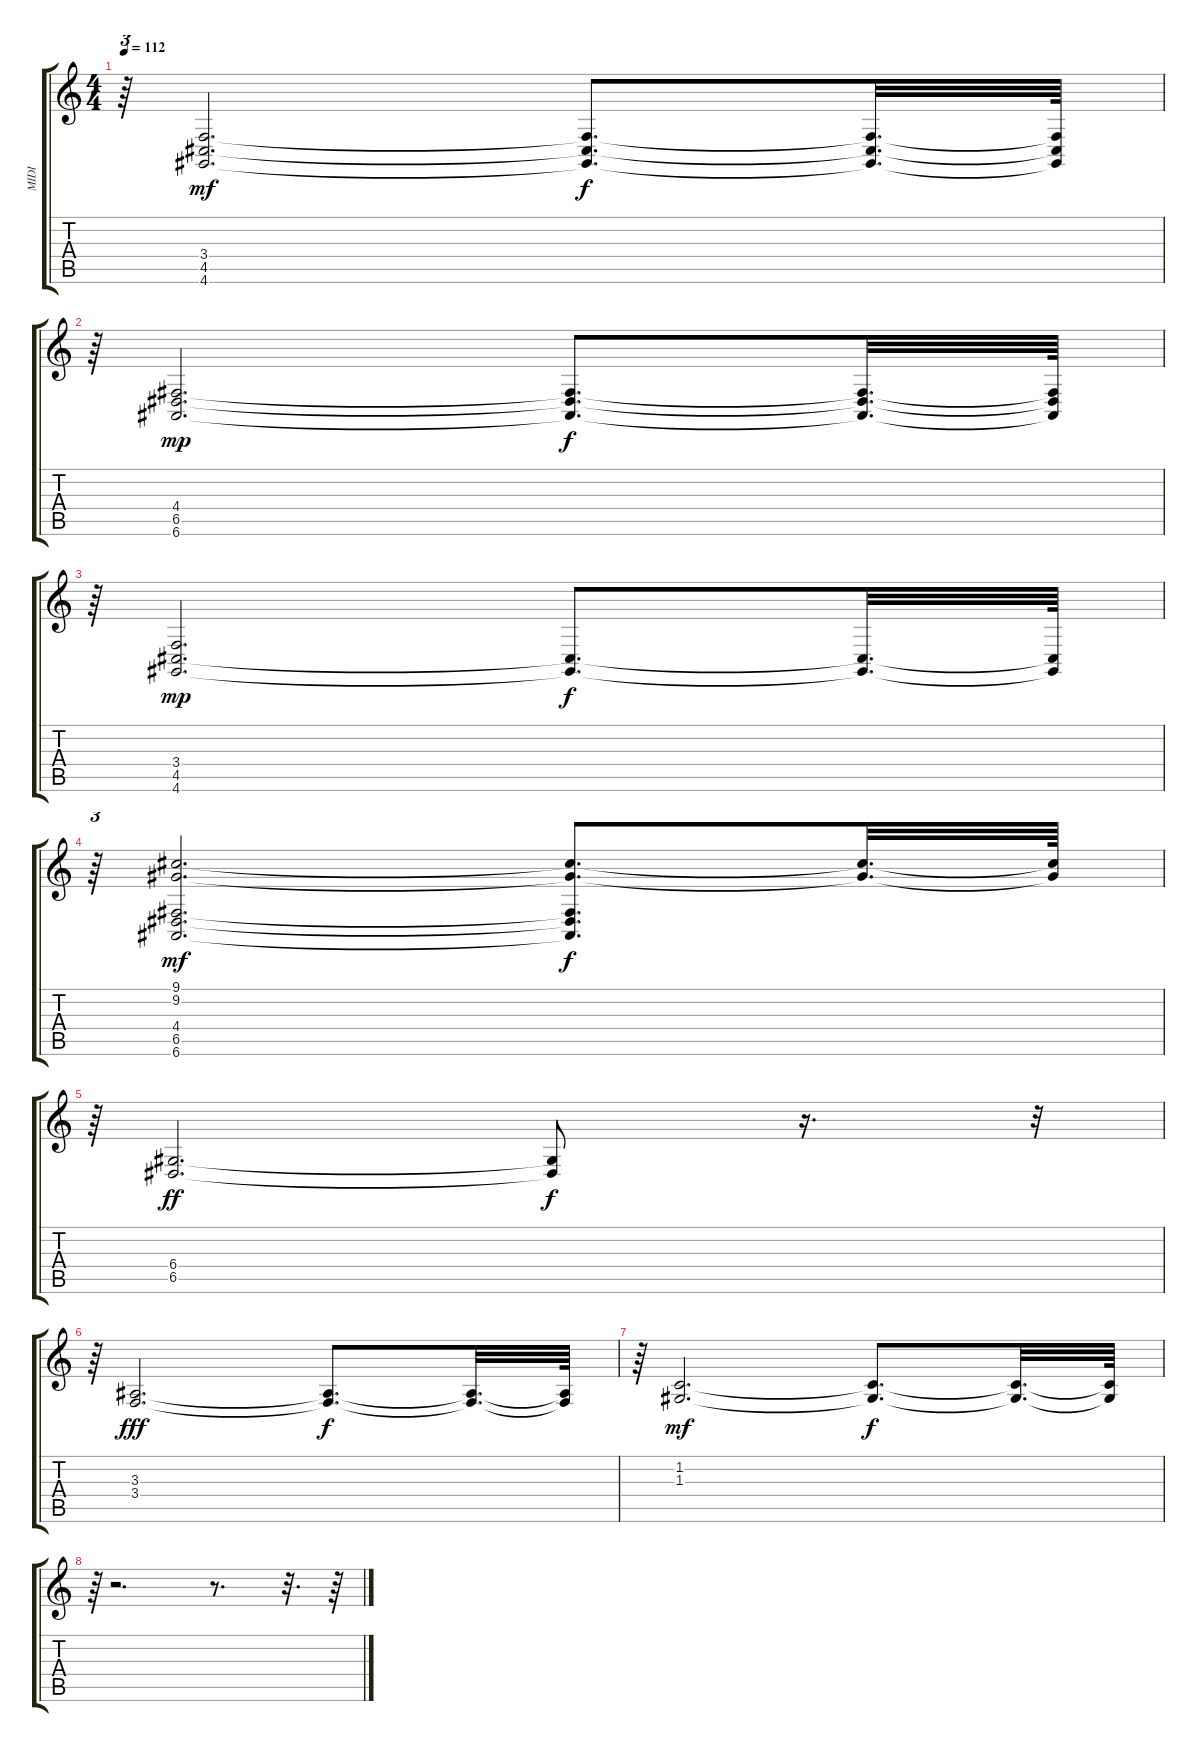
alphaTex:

\track ("MIDI" "MIDI") {instrument acousticgrandpiano}
\staff {score tabs}
\tuning (E4 B3 G3 D3 A2 E2) {hide}
\ts (4 4)
\tempo 112
\clef g2
\ks c
r.64{tu (3 2) dy f} (3.4 4.5 4.6).2{d dy mf} (3.4{t} 4.5{t} 4.6{t}).8{d dy f} (3.4{t} 4.5{t} 4.6{t}).32{d} (3.4{t} 4.5{t} 4.6{t}).64 |
r.64{tu (3 2)} (4.4 6.5 6.6).2{d dy mp} (4.4{t} 6.5{t} 6.6{t}).8{d dy f} (4.4{t} 6.5{t} 6.6{t}).32{d} (4.4{t} 6.5{t} 6.6{t}).64 |
r.64{tu (3 2)} (3.4 4.5 4.6).2{d dy mp} (4.5{t} 4.6{t}).8{d dy f} (4.5{t} 4.6{t}).32{d} (4.5{t} 4.6{t}).64 |
r.64{tu (3 2)} (9.1 9.2 4.4 6.5 6.6).2{d dy mf} (9.1{t} 9.2{t} 4.4{t} 6.5{t} 6.6{t}).8{d dy f} (9.1{t} 9.2{t}).32{d} (9.1{t} 9.2{t}).64 |
r.64{tu (3 2)} (6.4 6.5).2{d dy ff} (6.4{t} 6.5{t}).8{dy f} r.16{d} r.32{tu (3 2)} |
r.64{tu (3 2)} (3.3 3.4).2{d dy fff} (3.3{t} 3.4{t}).8{d dy f} (3.3{t} 3.4{t}).32{d} (3.3{t} 3.4{t}).64 |
r.64{tu (3 2)} (1.2 1.3).2{d dy mf} (1.2{t} 1.3{t}).8{d dy f} (1.2{t} 1.3{t}).32{d} (1.2{t} 1.3{t}).64 |
r.64{tu (3 2)} r.2{d} r.8{d} r.32{d} r.64
